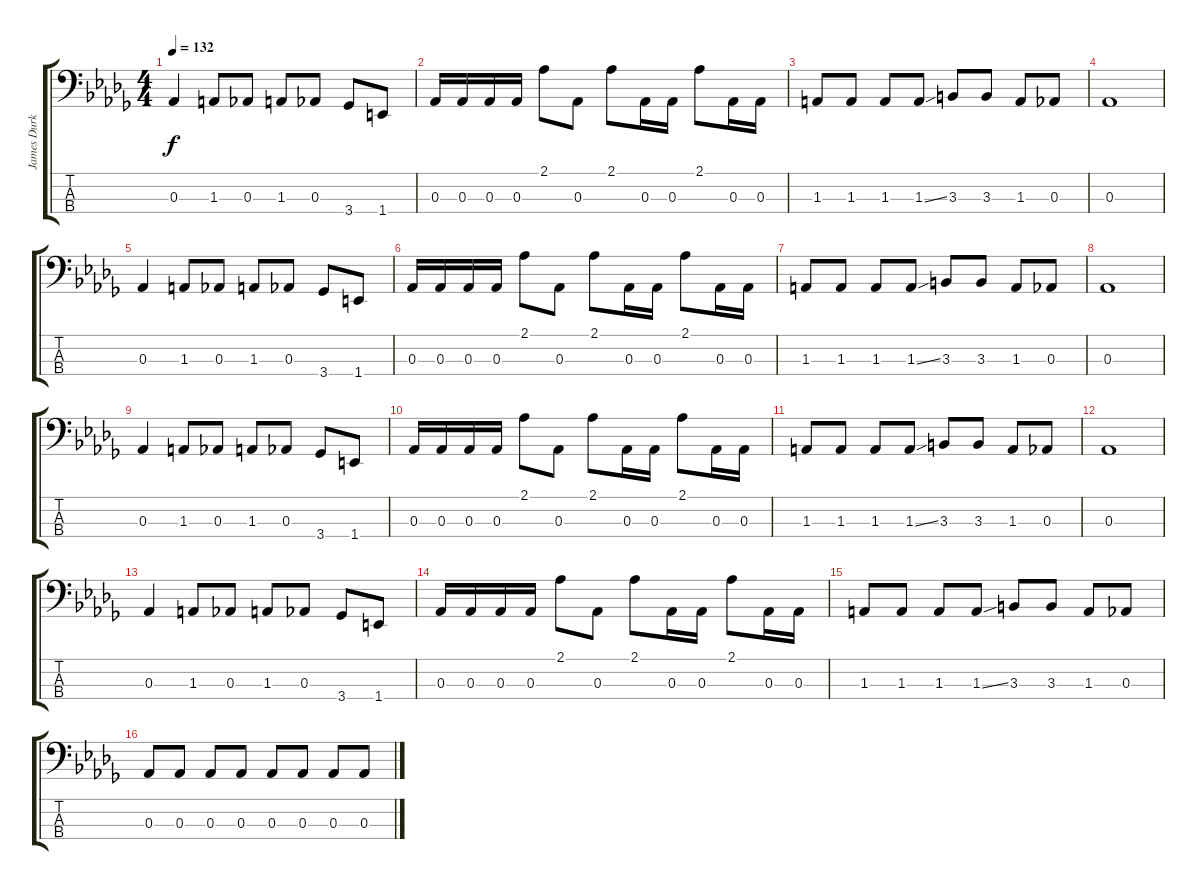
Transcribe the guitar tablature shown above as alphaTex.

\track ("James Durkin (Bass)" "James Durk") {instrument electricbassfinger}
\staff {score tabs}
\tuning (Gb2 Db2 Ab1 Eb1) {hide}
\ts (4 4)
\tempo 132
\clef f4
\ks db
0.3.4{dy f} 1.3.8 0.3.8 1.3.8 0.3.8 3.4.8 1.4.8 |
0.3.16 0.3.16 0.3.16 0.3.16 2.1.8 0.3.8 2.1.8 0.3.16 0.3.16 2.1.8 0.3.16 0.3.16 |
1.3.8 1.3.8 1.3.8 1.3{ss}.8 3.3.8 3.3.8 1.3.8 0.3.8 |
0.3.1 |
0.3.4 1.3.8 0.3.8 1.3.8 0.3.8 3.4.8 1.4.8 |
0.3.16 0.3.16 0.3.16 0.3.16 2.1.8 0.3.8 2.1.8 0.3.16 0.3.16 2.1.8 0.3.16 0.3.16 |
1.3.8 1.3.8 1.3.8 1.3{ss}.8 3.3.8 3.3.8 1.3.8 0.3.8 |
0.3.1 |
0.3.4 1.3.8 0.3.8 1.3.8 0.3.8 3.4.8 1.4.8 |
0.3.16 0.3.16 0.3.16 0.3.16 2.1.8 0.3.8 2.1.8 0.3.16 0.3.16 2.1.8 0.3.16 0.3.16 |
1.3.8 1.3.8 1.3.8 1.3{ss}.8 3.3.8 3.3.8 1.3.8 0.3.8 |
0.3.1 |
0.3.4 1.3.8 0.3.8 1.3.8 0.3.8 3.4.8 1.4.8 |
0.3.16 0.3.16 0.3.16 0.3.16 2.1.8 0.3.8 2.1.8 0.3.16 0.3.16 2.1.8 0.3.16 0.3.16 |
1.3.8 1.3.8 1.3.8 1.3{ss}.8 3.3.8 3.3.8 1.3.8 0.3.8 |
0.3.8 0.3.8 0.3.8 0.3.8 0.3.8 0.3.8 0.3.8 0.3.8
